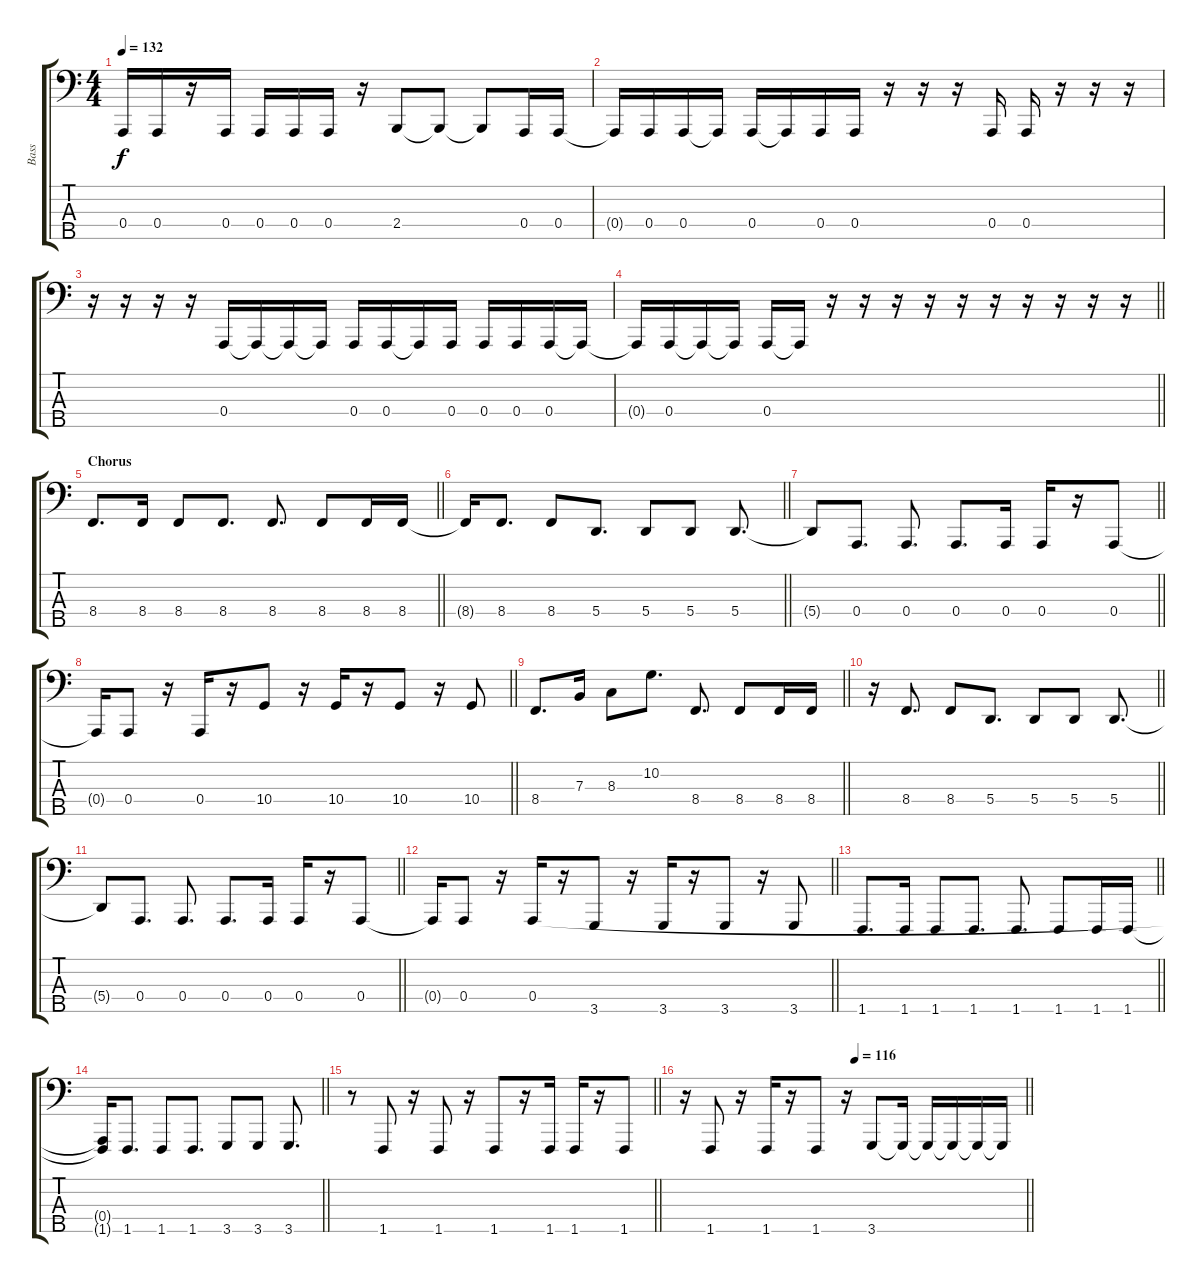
\track ("Bass" "Bass") {instrument electricbasspick}
\staff {score tabs}
\tuning (D2 A1 E1 A0 E0) {hide}
\ts (4 4)
\tempo 132
\clef f4
\ks c
0.4.16{dy f} 0.4.16 r.16 0.4.16 0.4.16 0.4.16 0.4.16 r.16 2.4.8 2.4{t}.8 2.4{t}.8 0.4.16 0.4.16 |
0.4{t}.16 0.4.16 0.4.16 0.4{t}.16 0.4.16 0.4{t}.16 0.4.16 0.4.16 r.16 r.16 r.16 0.4.16 0.4.16 r.16 r.16 r.16 |
r.16 r.16 r.16 r.16 0.4.16 0.4{t}.16 0.4{t}.16 0.4{t}.16 0.4.16 0.4.16 0.4{t}.16 0.4.16 0.4.16 0.4.16 0.4.16 0.4{t}.16 |
\barLineRight lightlight
0.4{t}.16 0.4.16 0.4{t}.16 0.4{t}.16 0.4.16 0.4{t}.16 r.16 r.16 r.16 r.16 r.16 r.16 r.16 r.16 r.16 r.16 |
\section ("" "Chorus")
\barLineRight lightlight
8.4.8{d} 8.4.16 8.4.8 8.4.8{d} 8.4.8{d} 8.4.8 8.4.16 8.4.16 |
\barLineRight lightlight
8.4{t}.16 8.4.8{d} 8.4.8 5.4.8{d} 5.4.8 5.4.8 5.4.8{d} |
\barLineRight lightlight
5.4{t}.8 0.4.8{d} 0.4.8{d} 0.4.8{d} 0.4.16 0.4.16 r.16 0.4.8 |
\barLineRight lightlight
0.4{t}.16 0.4.8 r.16 0.4.16 r.16 10.4.8 r.16 10.4.16 r.16 10.4.8 r.16 10.4.8 |
\barLineRight lightlight
8.4.8{d} 7.3.16 8.3.8 10.2.8{d} 8.4.8{d} 8.4.8 8.4.16 8.4.16 |
\barLineRight lightlight
r.16 8.4.8{d} 8.4.8 5.4.8{d} 5.4.8 5.4.8 5.4.8{d} |
\barLineRight lightlight
5.4{t}.8 0.4.8{d} 0.4.8{d} 0.4.8{d} 0.4.16 0.4.16 r.16 0.4.8 |
\barLineRight lightlight
0.4{t}.16 0.4.8 r.16 0.4.16 r.16 3.5.8 r.16 3.5.16 r.16 3.5.8 r.16 3.5.8 |
\barLineRight lightlight
1.5.8{d} 1.5.16 1.5.8 1.5.8{d} 1.5.8{d} 1.5.8 1.5.16 1.5.16 |
\barLineRight lightlight
(0.4{t} 1.5{t}).16 1.5.8{d} 1.5.8 1.5.8{d} 3.5.8 3.5.8 3.5.8{d} |
\barLineRight lightlight
r.8 1.5.8 r.16 1.5.8 r.16 1.5.8 r.16 1.5.16 1.5.16 r.16 1.5.8 |
\tempo (116 0.5)
\barLineRight lightlight
r.16 1.5.8 r.16 1.5.16 r.16 1.5.8 r.16 3.5.8 3.5{t}.16 3.5{t}.16 3.5{t}.16 3.5{t}.16 3.5{t}.16
